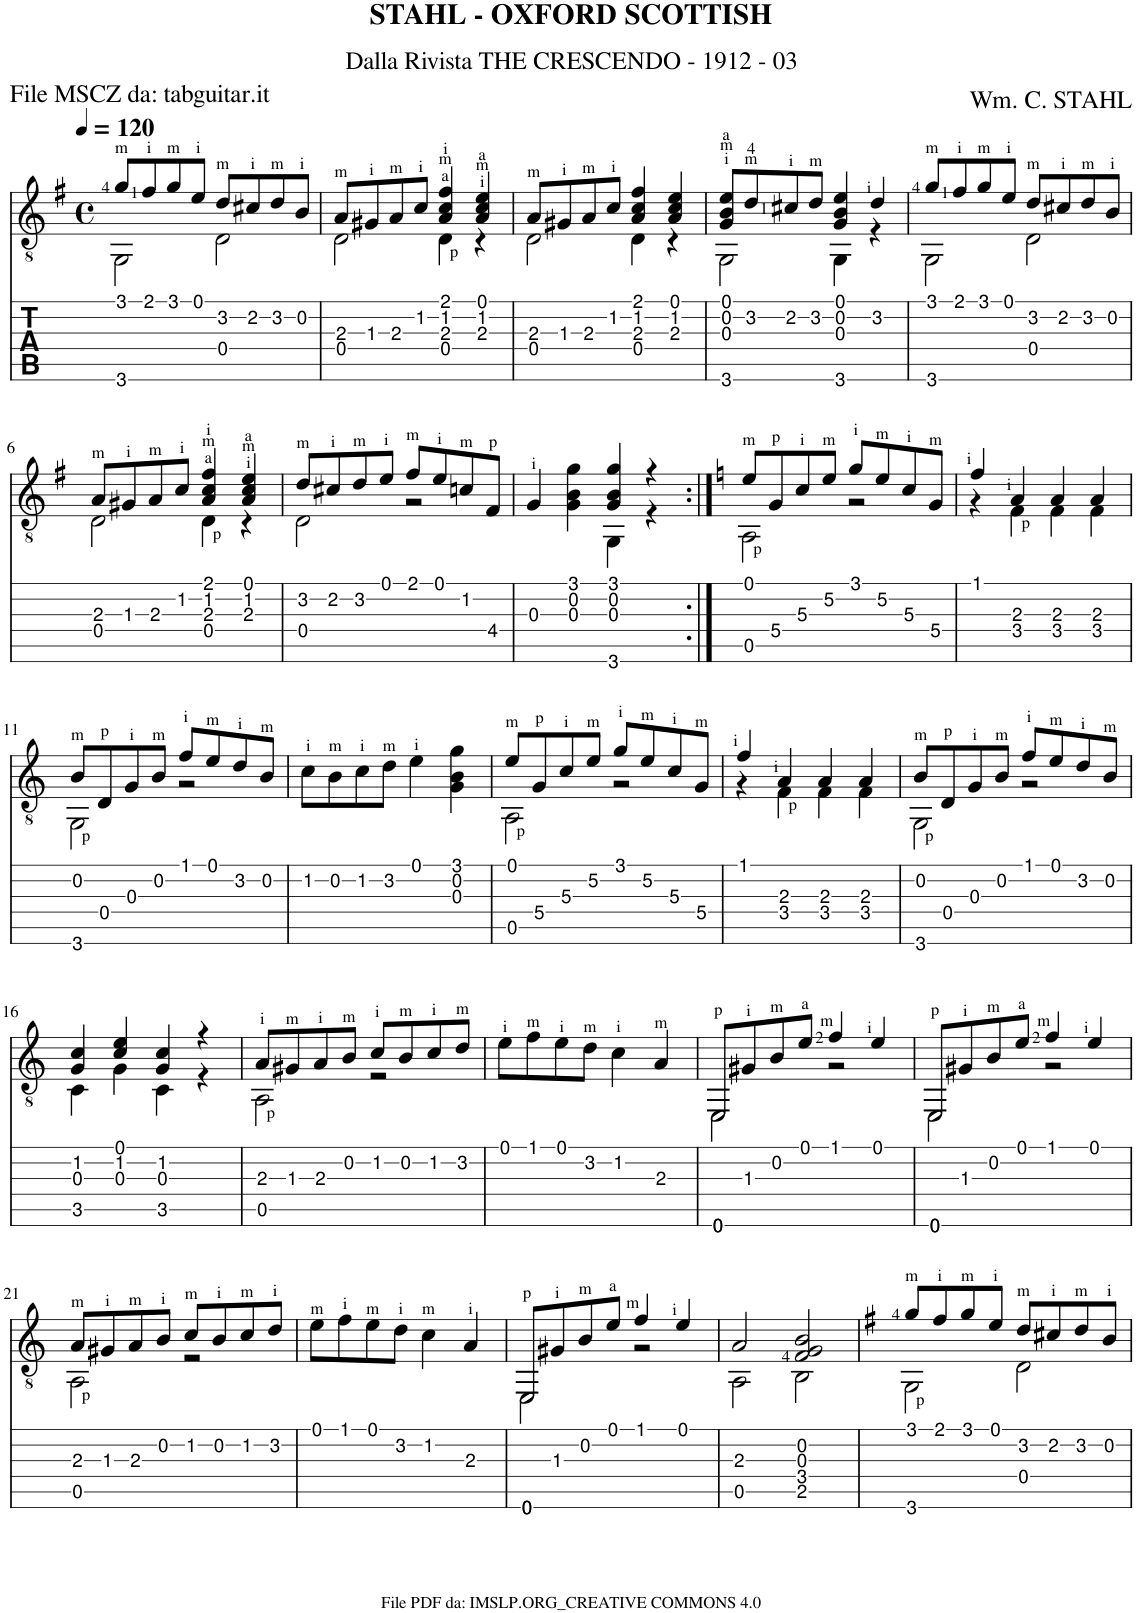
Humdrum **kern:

**kern	**kern
*part1	*part1
*staff2	*staff1
*I"Guitar	*
*I'Guit.	*
*stria6	*
*	*clefGv2
*k[f#]	*k[f#]
*M4/4	*M4/4
*met(c)	*met(c)
*MM120	*MM120
=1	=1
*^	*^
8gL	2GG	8g/L	2GG\
8f#J	.	8f#/	.
8gL	.	8g/	.
8eJ	.	8e/J	.
8dL	2D	8d/L	2D\
8c#J	.	8c#X/	.
8dL	.	8d/	.
8BJ	.	8B/J	.
=2	=2	=2	=2
8AL	2D	8A/L	2D\
8G#J	.	8G#X/	.
8AL	.	8A/	.
8cJ	.	8c/J	.
4A 4c 4f#	4D	4A/ 4c/ 4f#/	4D\
4A 4c 4e	4r	4A/ 4c/ 4e/	4r
=3	=3	=3	=3
8AL	2D	8A/L	2D\
8G#J	.	8G#X/	.
8AL	.	8A/	.
8cJ	.	8c/J	.
4A 4c 4f#	4D	4A/ 4c/ 4f#/	4D\
4A 4c 4e	4r	4A/ 4c/ 4e/	4r
=4	=4	=4	=4
8G\ 8B\ 8e\L	2GG	8G/ 8B/ 8e/L	2GG\
8dJ	.	8d/	.
8c#L	.	8c#X/	.
8dJ	.	8d/J	.
4G 4B 4e	4GG	4G/ 4B/ 4e/	4GG\
4d	4r	4d/	4r
=5	=5	=5	=5
8gL	2GG	8g/L	2GG\
8f#J	.	8f#/	.
8gL	.	8g/	.
8eJ	.	8e/J	.
8dL	2D	8d/L	2D\
8c#XJ	.	8c#X/	.
8dL	.	8d/	.
8BJ	.	8B/J	.
!!LO:LB:g=z	!!
=6	=6	=6	=6
8AL	2D	8A/L	2D\
8G#XJ	.	8G#X/	.
8AL	.	8A/	.
8cJ	.	8c/J	.
4A 4c 4f#	4D	4A/ 4c/ 4f#/	4D\
4A 4c 4e	4r	4A/ 4c/ 4e/	4r
=7	=7	=7	=7
8dL	2D	8d/L	2D\
8c#J	.	8c#X/	.
8dL	.	8d/	.
8eJ	.	8e/J	.
8f#L	2r	8f#/L	2r
8eJ	.	8e/	.
8cL	.	8cn/	.
8F#J	.	8F#/J	.
=8	=8	=8	=8
4G	2ryy	4G/	2ryy
4G 4B 4g	.	4G\ 4B\ 4g\	.
4G 4B 4g	4GG	4G/ 4B/ 4g/	4GG\
4r	4r	4r	4r
=9:|!	=9:|!	=9:|!	=9:|!
*k[]	*	*k[]	*
8eL	2AA	8e/L	2AA\
8GJ	.	8G/	.
8cL	.	8c/	.
8eJ	.	8e/J	.
8gL	2r	8g/L	2r
8eJ	.	8e/	.
8cL	.	8c/	.
8GJ	.	8G/J	.
=10	=10	=10	=10
4f	4r	4f/	4r
4A	4F	4A/	4F\
4A	4F	4A/	4F\
4A	4F	4A/	4F\
!!LO:LB:g=z	!!
=11	=11	=11	=11
8BL	2GG	8B/L	2GG\
8DJ	.	8D/	.
8GL	.	8G/	.
8BJ	.	8B/J	.
8fL	2r	8f/L	2r
8eJ	.	8e/	.
8dL	.	8d/	.
8BJ	.	8B/J	.
*v	*v	*	*
*	*v	*v
=12	=12
8cL	8c\L
8BJ	8B\
8cL	8c\
8dJ	8d\J
4e	4e\
4G 4B 4g	4G\ 4B\ 4g\
=13	=13
*^	*^
8eL	2AA	8e/L	2AA\
8GJ	.	8G/	.
8cL	.	8c/	.
8eJ	.	8e/J	.
8gL	2r	8g/L	2r
8eJ	.	8e/	.
8cL	.	8c/	.
8GJ	.	8G/J	.
=14	=14	=14	=14
4f	4r	4f/	4r
4A	4F	4A/	4F\
4A	4F	4A/	4F\
4A	4F	4A/	4F\
=15	=15	=15	=15
8BL	2GG	8B/L	2GG\
8DJ	.	8D/	.
8GL	.	8G/	.
8BJ	.	8B/J	.
8fL	2r	8f/L	2r
8eJ	.	8e/	.
8dL	.	8d/	.
8BJ	.	8B/J	.
!!LO:LB:g=z	!!
=16	=16	=16	=16
4G 4c	4C	4G/ 4c/	4C\
4c 4e	4G	4c/ 4e/	4G\
4G 4c	4C	4G/ 4c/	4C\
4r	4r	4r	4r
=17	=17	=17	=17
8AL	2AA	8A/L	2AA\
8G#J	.	8G#X/	.
8AL	.	8A/	.
8BJ	.	8B/J	.
8cL	2r	8c/L	2r
8BJ	.	8B/	.
8cL	.	8c/	.
8dJ	.	8d/J	.
*v	*v	*	*
*	*v	*v
=18	=18
8eL	8e\L
8fJ	8f\
8eL	8e\
8dJ	8d\J
4c	4c\
4A	4A/
=19	=19
*^	*
!	!	!LO:N:head=open
*	*	*^
8EEL	2EE	8EE/L	2EE\
8G#J	.	8G#X/	.
8BL	.	8B/	.
8eJ	.	8e/J	.
4f	2r	4f/	2r
4e	.	4e/	.
=20	=20	=20	=20
!LO:N:head=open	!	!LO:N:head=open	!
8EEL	2EE	8EE/L	2EE\
8G#XJ	.	8G#X/	.
8BL	.	8B/	.
8eJ	.	8e/J	.
4f	2r	4f/	2r
4e	.	4e/	.
!!LO:LB:g=z	!!
=21	=21	=21	=21
8AL	2AA	8A/L	2AA\
8G#XJ	.	8G#X/	.
8AL	.	8A/	.
8BJ	.	8B/J	.
8cL	2r	8c/L	2r
8BJ	.	8B/	.
8cL	.	8c/	.
8dJ	.	8d/J	.
*v	*v	*	*
*	*v	*v
=22	=22
8eL	8e\L
8fJ	8f\
8eL	8e\
8dJ	8d\J
4c	4c\
4A	4A/
=23	=23
!LO:N:head=open	!LO:N:head=open
*^	*^
8EEL	2EE	8EE/L	2EE\
8G#XJ	.	8G#X/	.
8BL	.	8B/	.
8eJ	.	8e/J	.
4f	2r	4f/	2r
4e	.	4e/	.
=24	=24	=24	=24
2A	2AA	2A/	2AA\
2F 2G 2B	2BB	2F/ 2G/ 2B/	2BB\
=25	=25	=25	=25
*k[f#]	*	*k[f#]	*
8gL	2GG	8g/L	2GG\
8f#J	.	8f#/	.
8gL	.	8g/	.
8eJ	.	8e/J	.
8dL	2D	8d/L	2D\
8c#J	.	8c#X/	.
8dL	.	8d/	.
8BJ	.	8B/J	.
*v	*v	*	*
*	*v	*v
=	=
*-	*-
